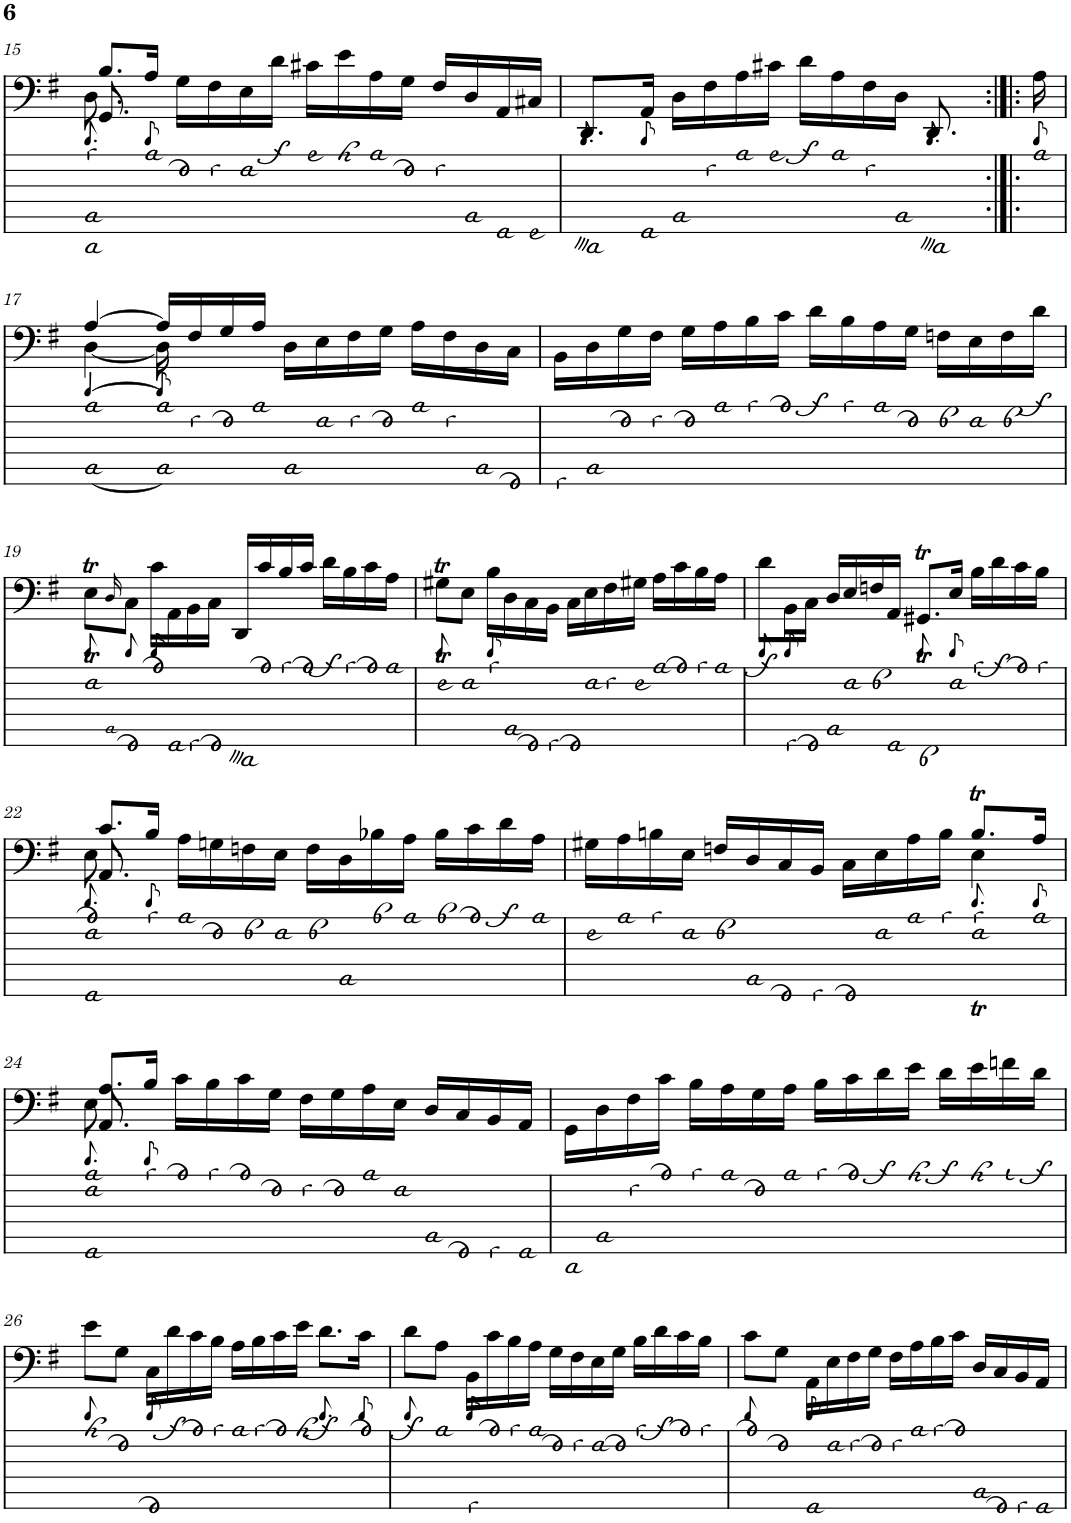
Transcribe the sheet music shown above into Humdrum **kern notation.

**kern	**kern
*part1	*part1
*staff2	*staff1
*I"Theorba	*
*I'Thb.	*
!!LO:PB:g=z
*	*clefF4
*k[f#]	*k[f#]
*M4/4	*M4/4
*met(c)	*met(c)
=15	=15
*^	*^
*	*^	*	*^
8.BL	8.D	8.GG	8.B/L	8.D\	8.GG/
16AJk	2ryy	2ryy	16A/Jk	2ryy	2ryy
16GLL	.	.	16G\LL	.	.
16F#J	.	.	16F#\	.	.
16EL	.	.	16E\	.	.
16dJJ	.	.	16d\JJ	.	.
16c#XLL	.	.	16c#X\LL	.	.
16eJ	.	.	16e\	.	.
16AL	.	.	16A\	.	.
16GJJ	4ryy	4ryy	16G\JJ	4ryy	4ryy
16F#LL	.	.	16F#/LL	.	.
16DJ	.	.	16D/	.	.
16AAL	.	.	16AA/	.	.
16C#XJJ	16ryy	16ryy	16C#X/JJ	16ryy	16ryy
*v	*v	*v	*	*	*
*	*v	*v	*v
=16	=16
8.DD	8.DD/L
16AALL	16AA/Jk
16DJ	16D\LL
16F#L	16F#\
16AJJ	16A\
16c#XLL	16c#X\JJ
16dJ	16d\LL
16AL	16A\
16F#JJ	16F#\
16DKL	16D\JJ
8.DDJ	8.DD/
=16X1:|!|:	=16X1:|!|:
16A	16A\
!!LO:LB:g=z
=17	=17
*^	*^
[4A	[4D	[4A/	[4D\
16ALL]	16D]	16A/LL]	16D\]
16F#J	2ryy	16F#/	2ryy
16GL	.	16G/	.
16AJJ	.	16A/JJ	.
16DLL	.	16D\LL	.
16EJ	.	16E\	.
16F#L	.	16F#\	.
16GJJ	.	16G\JJ	.
16ALL	.	16A\LL	.
16F#J	8.ryy	16F#\	8.ryy
16DL	.	16D\	.
16CJJ	.	16C\JJ	.
*v	*v	*	*
*	*v	*v
=18	=18
16BBLL	16BB\LL
16DJ	16D\
16GL	16G\
16F#JJ	16F#\JJ
16GLL	16G\LL
16AJ	16A\
16BL	16B\
16cJJ	16c\JJ
16dLL	16d\LL
16BJ	16B\
16AL	16A\
16GJJ	16G\JJ
16FnLL	16Fn\LL
16EJ	16E\
16FL	16F\
16dJJ	16d\JJ
!!LO:LB:g=z
=19	=19
8ETL	8ET\L
qD	16qD/
8CJ	8C\J
16cLL	16c\LL
16AAJ	16AA\
16BBL	16BB\
16CJJ	16C\JJ
16DDLL	16DD/LL
16cJ	16c/
16BL	16B/
16cJJ	16c/JJ
16dLL	16d\LL
16BJ	16B\
16cL	16c\
16AJJ	16A\JJ
=20	=20
8G#XtL	8G#Xt\L
8EJ	8E\J
16BLL	16B\LL
16DJ	16D\
16CL	16C\
16BBJJ	16BB\JJ
16CLL	16C\LL
16EJ	16E\
16F#L	16F#\
16G#XJJ	16G#X\JJ
16ALL	16A\LL
16cJ	16c\
16BL	16B\
16AJJ	16A\JJ
=21	=21
8dL	8d\L
16BBL	16BB\L
16CJJ	16C\JJ
16DLL	16D/LL
16EJ	16E/
16FnL	16Fn/
16AAJJ	16AA/JJ
8.GG#XtL	8.GG#Xt/L
16EJk	16E/Jk
16BLL	16B\LL
16dJ	16d\
16cL	16c\
16BJJ	16B\JJ
!!LO:LB:g=z
=22	=22
*^	*^
*	*^	*	*^
8.cL	8.E	8.AA	8.c/L	8.E\	8.AA/
16BJk	2ryy	2ryy	16B/Jk	2ryy	2ryy
16ALL	.	.	16A\LL	.	.
16GnJ	.	.	16Gn\	.	.
16FnL	.	.	16Fn\	.	.
16EJJ	.	.	16E\JJ	.	.
16FLL	.	.	16F\LL	.	.
16DJ	.	.	16D\	.	.
16B-XL	.	.	16B-X\	.	.
16AJJ	4ryy	4ryy	16A\JJ	4ryy	4ryy
16B-LL	.	.	16B-\LL	.	.
16cJ	.	.	16c\	.	.
16dL	.	.	16d\	.	.
16AJJ	16ryy	16ryy	16A\JJ	16ryy	16ryy
*	*v	*v	*	*	*
*	*	*	*v	*v
=23	=23	=23	=23
16G#XLL	2.ryy	16G#X\LL	2.ryy
16AJ	.	16A\	.
16BnL	.	16Bn\	.
16EJJ	.	16E\JJ	.
16FnLL	.	16Fn/LL	.
16DJ	.	16D/	.
16CL	.	16C/	.
16BBJJ	.	16BB/JJ	.
16CLL	.	16C\LL	.
16EJ	.	16E\	.
16AL	.	16A\	.
16BJJ	.	16B\JJ	.
8.BtL	4E	8.Bt/L	4E\
16AJk	.	16A/Jk	.
!!LO:LB:g=z
=24	=24	=24	=24
*	*^	*	*^
8.AL	8.E	8.AA	8.A/L	8.E\	8.AA/
16BJk	2ryy	2ryy	16B/Jk	2ryy	2ryy
16cLL	.	.	16c\LL	.	.
16BJ	.	.	16B\	.	.
16cL	.	.	16c\	.	.
16GJJ	.	.	16G\JJ	.	.
16F#LL	.	.	16F#\LL	.	.
16GJ	.	.	16G\	.	.
16AL	.	.	16A\	.	.
16EJJ	4ryy	4ryy	16E\JJ	4ryy	4ryy
16DLL	.	.	16D/LL	.	.
16CJ	.	.	16C/	.	.
16BBL	.	.	16BB/	.	.
16AAJJ	16ryy	16ryy	16AA/JJ	16ryy	16ryy
*v	*v	*v	*	*	*
*	*v	*v	*v
=25	=25
16GGLL	16GG\LL
16DJ	16D\
16F#L	16F#\
16cJJ	16c\JJ
16BLL	16B\LL
16AJ	16A\
16GL	16G\
16AJJ	16A\JJ
16BLL	16B\LL
16cJ	16c\
16dL	16d\
16eJJ	16e\JJ
16dLL	16d\LL
16eJ	16e\
16fnL	16fn\
16dJJ	16d\JJ
!!LO:LB:g=z
=26	=26
8eL	8e\L
8GJ	8G\J
16CLL	16C\LL
16dJ	16d\
16cL	16c\
16BJJ	16B\JJ
16ALL	16A\LL
16BJ	16B\
16cL	16c\
16eJJ	16e\JJ
8.dL	8.d\L
16cJk	16c\Jk
=27	=27
8dL	8d\L
8AJ	8A\J
16BBLL	16BB\LL
16cJ	16c\
16BL	16B\
16AJJ	16A\JJ
16GLL	16G\LL
16F#J	16F#\
16EL	16E\
16GJJ	16G\JJ
16BLL	16B\LL
16dJ	16d\
16cL	16c\
16BJJ	16B\JJ
=28	=28
8cL	8c\L
8GJ	8G\J
16AALL	16AA\LL
16EJ	16E\
16F#L	16F#\
16GJJ	16G\JJ
16F#LL	16F#\LL
16AJ	16A\
16BL	16B\
16cJJ	16c\JJ
16DLL	16D/LL
16CJ	16C/
16BBL	16BB/
16AAJJ	16AA/JJ
=	=
*-	*-
